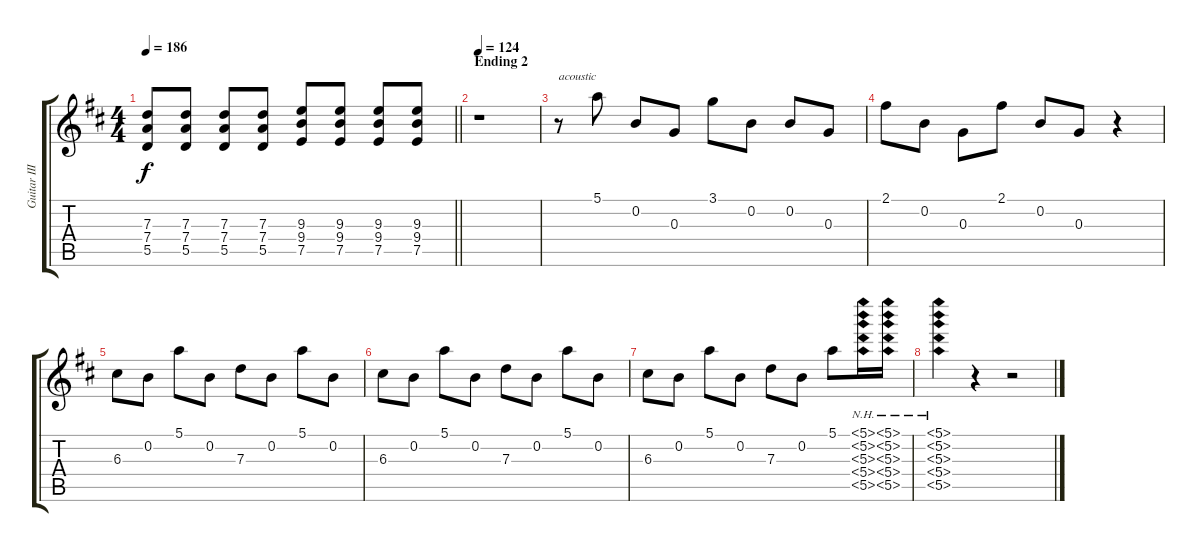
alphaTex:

\track ("Guitar III (Jun)" "Guitar III") {instrument distortionguitar}
\staff {score tabs}
\tuning (E4 B3 G3 D3 A2 E2) {hide}
\ts (4 4)
\tempo 186
\clef g2
\barLineRight lightlight
\ks d
(7.3 7.4 5.5).8{dy f} (7.3 7.4 5.5).8 (7.3 7.4 5.5).8 (7.3 7.4 5.5).8 (9.3 9.4 7.5).8 (9.3 9.4 7.5).8 (9.3 9.4 7.5).8 (9.3 9.4 7.5).8 |
\section ("" "Ending 2")
\tempo 124
r.1 |
r.8{txt "acoustic" instrument acousticguitarsteel} 5.1.8 0.2.8 0.3.8 3.1.8 0.2.8 0.2.8 0.3.8 |
2.1.8 0.2.8 0.3.8 2.1.8 0.2.8 0.3.8 r.4 |
6.3.8 0.2.8 5.1.8 0.2.8 7.3.8 0.2.8 5.1.8 0.2.8 |
6.3.8 0.2.8 5.1.8 0.2.8 7.3.8 0.2.8 5.1.8 0.2.8 |
6.3.8 0.2.8 5.1.8 0.2.8 7.3.8 0.2.8 5.1.8 (5.1{nh} 5.2{nh} 5.3{nh} 5.4{nh} 5.5{nh}).16 (5.1{nh} 5.2{nh} 5.3{nh} 5.4{nh} 5.5{nh}).16 |
(5.1{nh} 5.2{nh} 5.3{nh} 5.4{nh} 5.5{nh}).4 r.4 r.2
